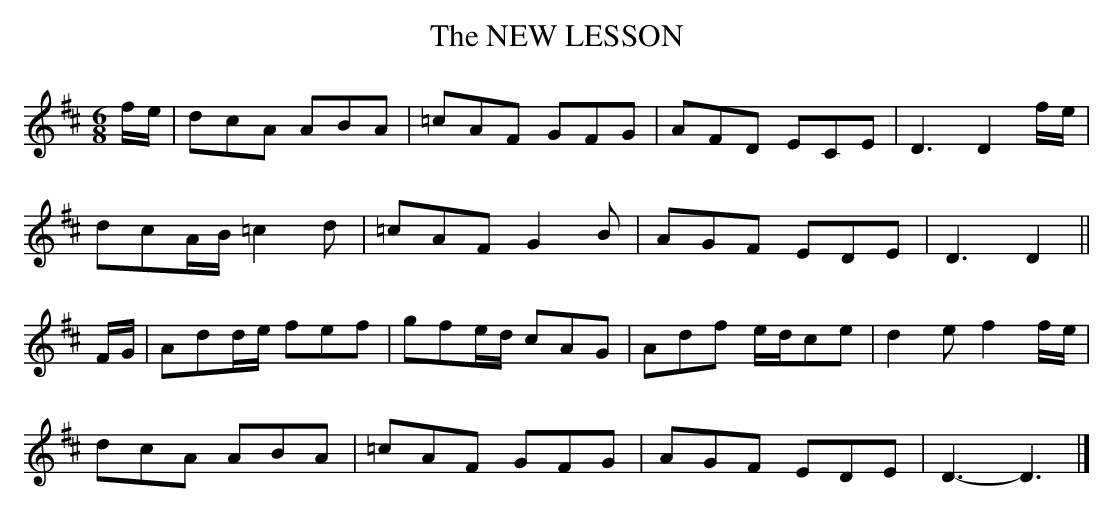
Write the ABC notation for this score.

X:1
T:NEW LESSON, The
Y:"airily"
the Chief had for not putting this neat tune in the Jig section.
I'm guessing that this was the tune of a song back in the day.
M:6/8
L:1/8
K:D
f/e/|dcA ABA|=cAF GFG|AFD ECE|D3 D2f/e/|
dcA/B/ =c2d|=cAF G2B|AGF EDE|D3D2||
F/G/|Add/e/ fef|gfe/d/ cAG|Adf e/d/ce|d2e f2f/e/|
dcA ABA|=cAF GFG|AGF EDE|D3-D3|]
